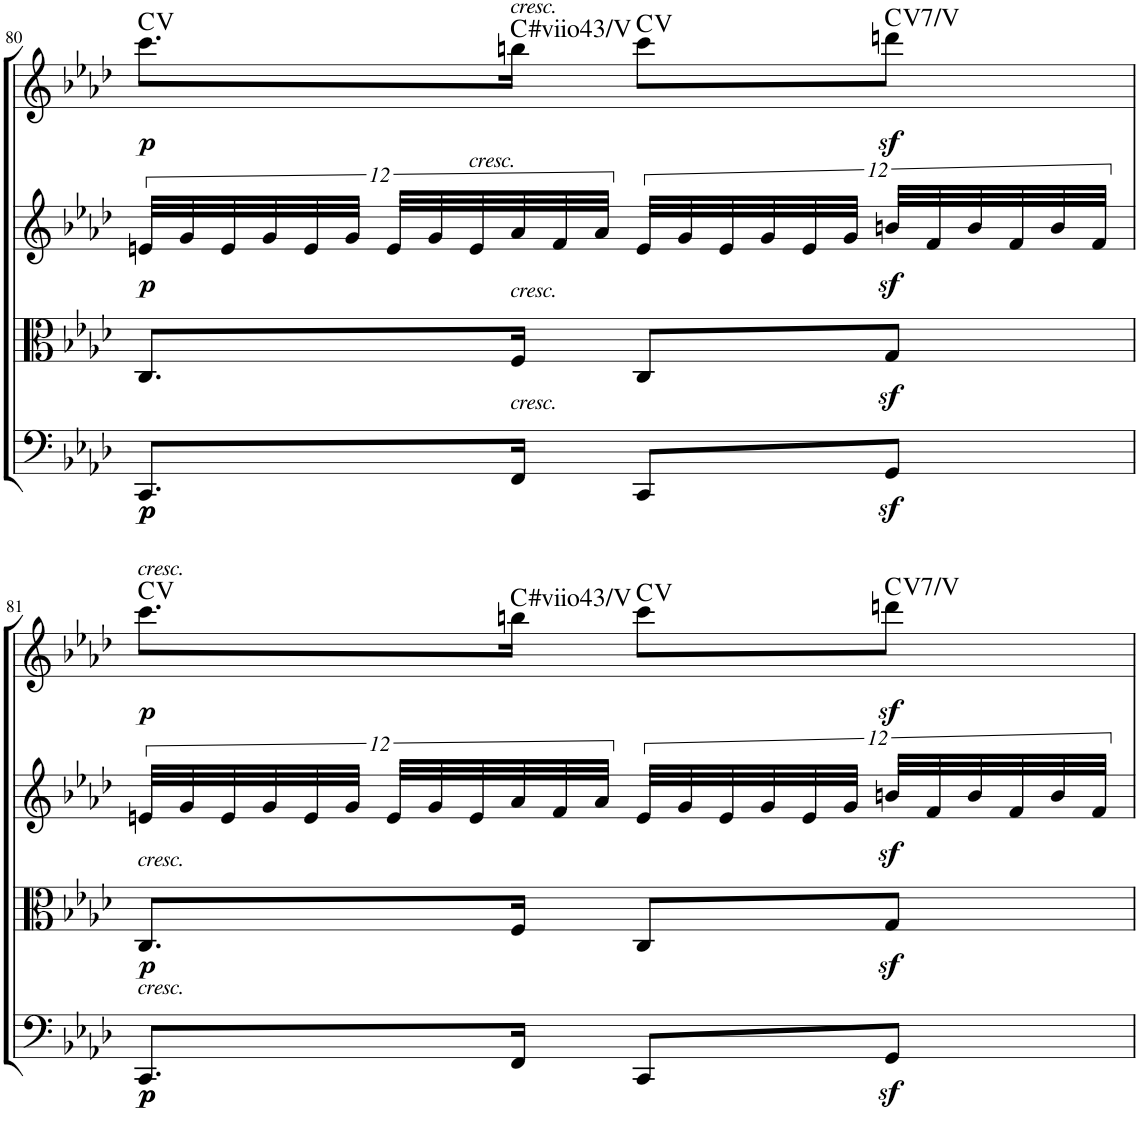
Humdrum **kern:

**kern	**dynam	**kern	**dynam	**kern	**dynam	**kern	**dynam	**harte
*part4	*part4	*part3	*part3	*part2	*part2	*part1	*part1	*part1
*staff4	*staff4	*staff3	*staff3	*staff2	*staff2	*staff1	*staff1	*
*I"Cello	*	*I"Viola	*	*I"2nd Violin	*	*I"1st Violin	*	*
*	*	*I'Vla	*	*I'Vln	*	*I'Vln	*	*
!!LO:PB:g=z
*clefG2	*	*clefC3	*	*clefG2	*	*clefG2	*	*
*k[b-e-a-d-]	*	*k[b-e-a-d-]	*	*k[b-e-a-d-]	*	*k[b-e-a-d-]	*	*
*f:	*	*f:	*	*f:	*	*f:	*	*
*M2/4	*	*M2/4	*	*M2/4	*	*M2/4	*	*
=80	=80	=80	=80	=80	=80	=80	=80	=80
!	!LO:DY:b	!	!	!	!	!	!	!
!	!LO:DY:n=1:b	!	!	!	!LO:DY:b	!	!LO:DY:b	!
8.CC/L	p p	8.C/L	.	48en/LLL	p	8.ccc\L	p	C:maj
.	.	.	.	48g/	.	.	.	.
.	.	.	.	48e/	.	.	.	.
.	.	.	.	48g/	.	.	.	.
.	.	.	.	48e/	.	.	.	.
.	.	.	.	48g/JJJ	.	.	.	.
.	.	.	.	48e/LLL	.	.	.	.
.	.	.	.	48g/	.	.	.	.
!	!	!	!	!LO:TX:a:i:t=cresc.	!	!	!	!
.	.	.	.	48e/	.	.	.	.
!	!	!	!	!	!	!LO:TX:a:i:t=cresc.	!	!
!	!	!LO:TX:a:i:t=cresc.	!	!	!	!	!	!
!LO:TX:a:i:t=cresc.	!	!	!	!	!	!	!	!LO:H:kt=#viio
16FF/Jk	.	16F/Jk	.	48a-/	.	16bbn\Jk	.	.
.	.	.	.	48f/	.	.	.	.
.	.	.	.	48a-/JJJ	.	.	.	.
8CC/L	.	8C/L	.	48e/LLL	.	8ccc\L	.	C:maj
.	.	.	.	48g/	.	.	.	.
.	.	.	.	48e/	.	.	.	.
.	.	.	.	48g/	.	.	.	.
.	.	.	.	48e/	.	.	.	.
.	.	.	.	48g/JJJ	.	.	.	.
!	!	!	!	!	!	!	!	!LO:H:kt=V
8GGz</J	.	8Gz</J	.	48bnz</LLL	.	8dddn\J	.	.
.	.	.	.	48f/	.	.	.	.
.	.	.	.	48b/	.	.	.	.
.	.	.	.	48f/	.	.	.	.
.	.	.	.	48b/	.	.	.	.
.	.	.	.	48f/JJJ	.	.	.	.
!!LO:LB:g=z
=81	=81	=81	=81	=81	=81	=81	=81	=81
!	!	!	!	!	!	!LO:TX:a:i:t=cresc.	!	!
!	!	!LO:TX:a:i:t=cresc.	!	!	!	!	!	!
!LO:TX:a:i:t=cresc.	!	!	!	!	!	!	!	!
!	!LO:DY:b	!	!	!	!	!	!	!
!	!LO:DY:n=1:b	!	!LO:DY:b	!	!	!	!LO:DY:b	!
8.CC/L	p p	8.C/L	p	48en/LLL	.	8.ccc\L	p	C:maj
.	.	.	.	48g/	.	.	.	.
.	.	.	.	48e/	.	.	.	.
.	.	.	.	48g/	.	.	.	.
.	.	.	.	48e/	.	.	.	.
.	.	.	.	48g/JJJ	.	.	.	.
.	.	.	.	48e/LLL	.	.	.	.
.	.	.	.	48g/	.	.	.	.
.	.	.	.	48e/	.	.	.	.
!	!	!	!	!	!	!	!	!LO:H:kt=#viio
16FF/Jk	.	16F/Jk	.	48a-/	.	16bbn\Jk	.	.
.	.	.	.	48f/	.	.	.	.
.	.	.	.	48a-/JJJ	.	.	.	.
8CC/L	.	8C/L	.	48e/LLL	.	8ccc\L	.	C:maj
.	.	.	.	48g/	.	.	.	.
.	.	.	.	48e/	.	.	.	.
.	.	.	.	48g/	.	.	.	.
.	.	.	.	48e/	.	.	.	.
.	.	.	.	48g/JJJ	.	.	.	.
!	!	!	!	!	!	!	!	!LO:H:kt=V
8GGz</J	.	8Gz</J	.	48bnz</LLL	.	8dddn\J	.	.
.	.	.	.	48f/	.	.	.	.
.	.	.	.	48b/	.	.	.	.
.	.	.	.	48f/	.	.	.	.
.	.	.	.	48b/	.	.	.	.
.	.	.	.	48f/JJJ	.	.	.	.
=	=	=	=	=	=	=	=	=
*-	*-	*-	*-	*-	*-	*-	*-	*-
